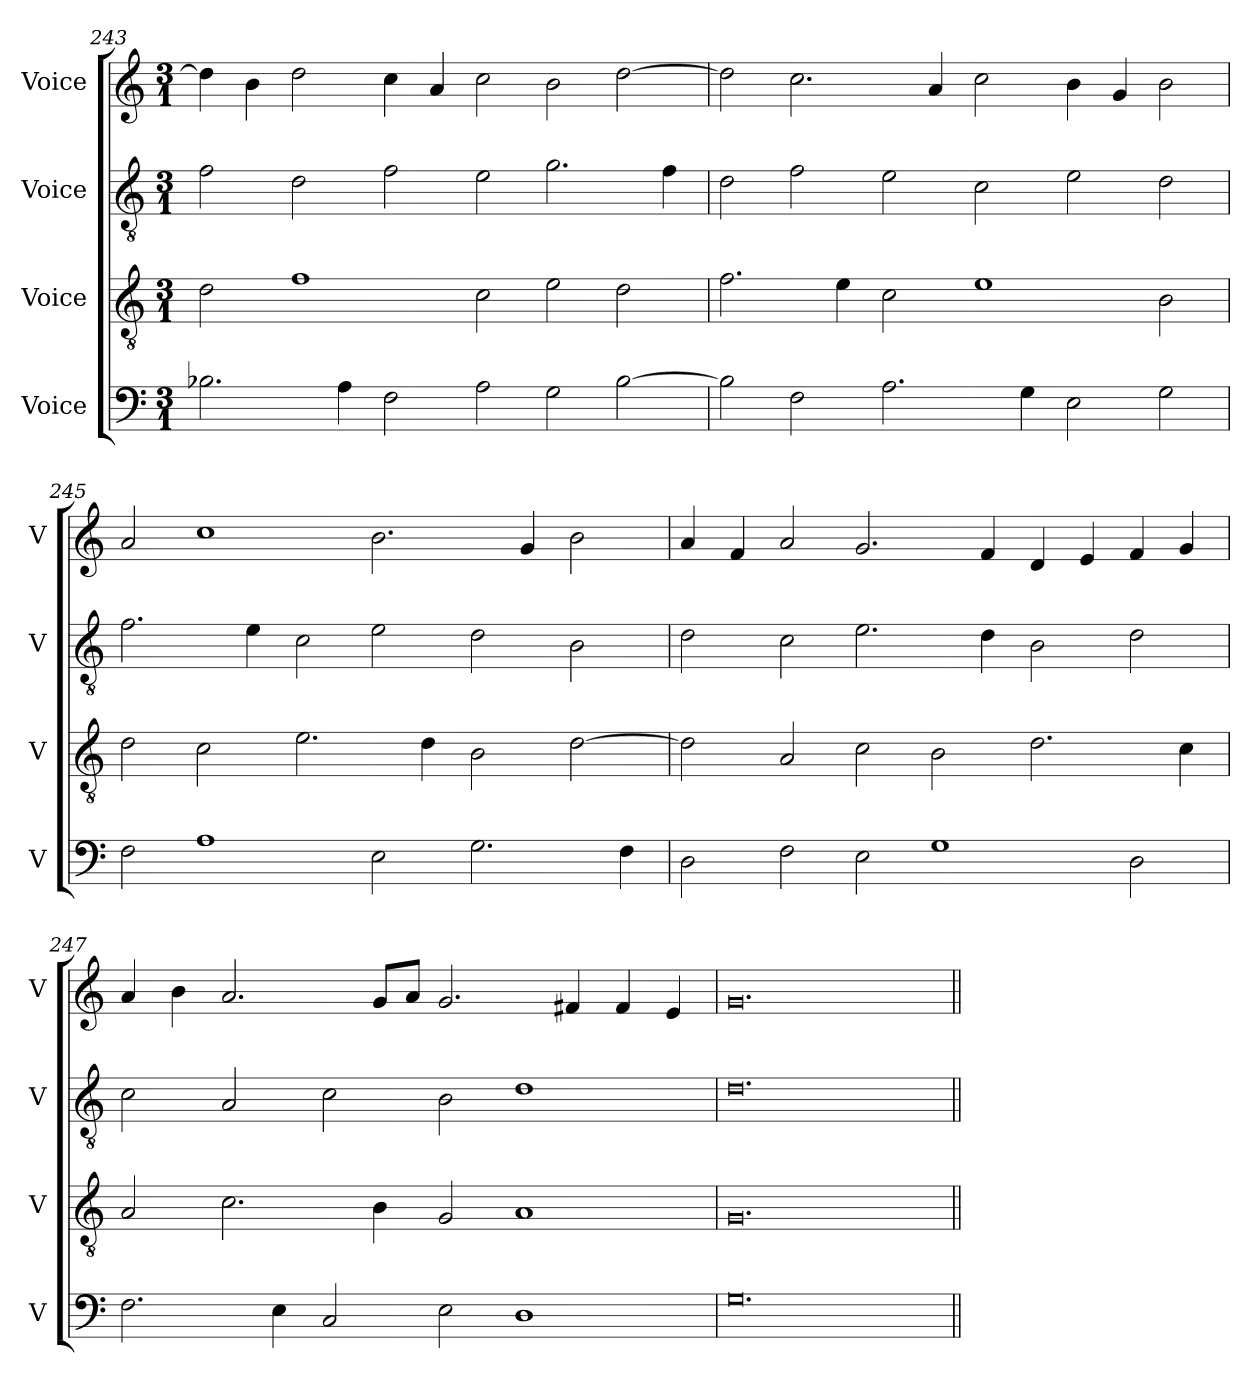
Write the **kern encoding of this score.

**kern	**kern	**kern	**kern
*part4	*part3	*part2	*part1
*staff4	*staff3	*staff2	*staff1
*I"Voice	*I"Voice	*I"Voice	*I"Voice
*I'V	*I'V	*I'V	*I'V
!!LO:LB:g=z
*clefF4	*clefGv2	*clefGv2	*clefG2
*k[]	*k[]	*k[]	*k[]
*M3/1	*M3/1	*M3/1	*M3/1
=243	=243	=243	=243
2.B-X\	2d\	2f\	4dd\]
.	.	.	4b\
.	1f	2d\	2dd\
4A\	.	.	.
2F\	.	2f\	4cc\
.	.	.	4a/
2A\	2c\	2e\	2cc\
2G\	2e\	2.g\	2b\
[2B-\	2d\	.	[2dd\
.	.	4f\	.
=244	=244	=244	=244
2B-\]	2.f\	2d\	2dd\]
2F\	.	2f\	2.cc\
.	4e\	.	.
2.A\	2c\	2e\	.
.	.	.	4a/
.	1e	2c\	2cc\
4G\	.	.	.
2E\	.	2e\	4b\
.	.	.	4g/
2G\	2B\	2d\	2b\
=245	=245	=245	=245
2F\	2d\	2.f\	2a/
1A	2c\	.	1cc
.	.	4e\	.
.	2.e\	2c\	.
2E\	.	2e\	2.b\
.	4d\	.	.
2.G\	2B\	2d\	.
.	.	.	4g/
.	[2d\	2B\	2b\
4F\	.	.	.
!!LO:PB:g=z
=246	=246	=246	=246
2D\	2d\]	2d\	4a/
.	.	.	4f/
2F\	2A/	2c\	2a/
2E\	2c\	2.e\	2.g/
1G	2B\	.	.
.	.	4d\	4f/
.	2.d\	2B\	4d/
.	.	.	4e/
2D\	.	2d\	4f/
.	4c\	.	4g/
=247	=247	=247	=247
2.F\	2A/	2c\	4a/
.	.	.	4b\
.	2.c\	2A/	2.a/
4E\	.	.	.
2C/	.	2c\	.
.	4B\	.	8g/L
.	.	.	8a/J
2E\	2G/	2B\	2.g/
1D	1A	1d	.
.	.	.	4f#X/
.	.	.	4f#/
.	.	.	4e/
=248	=248	=248	=248
0.G	0.G	0.d	0.g
=||	=||	=||	=||
*-	*-	*-	*-
